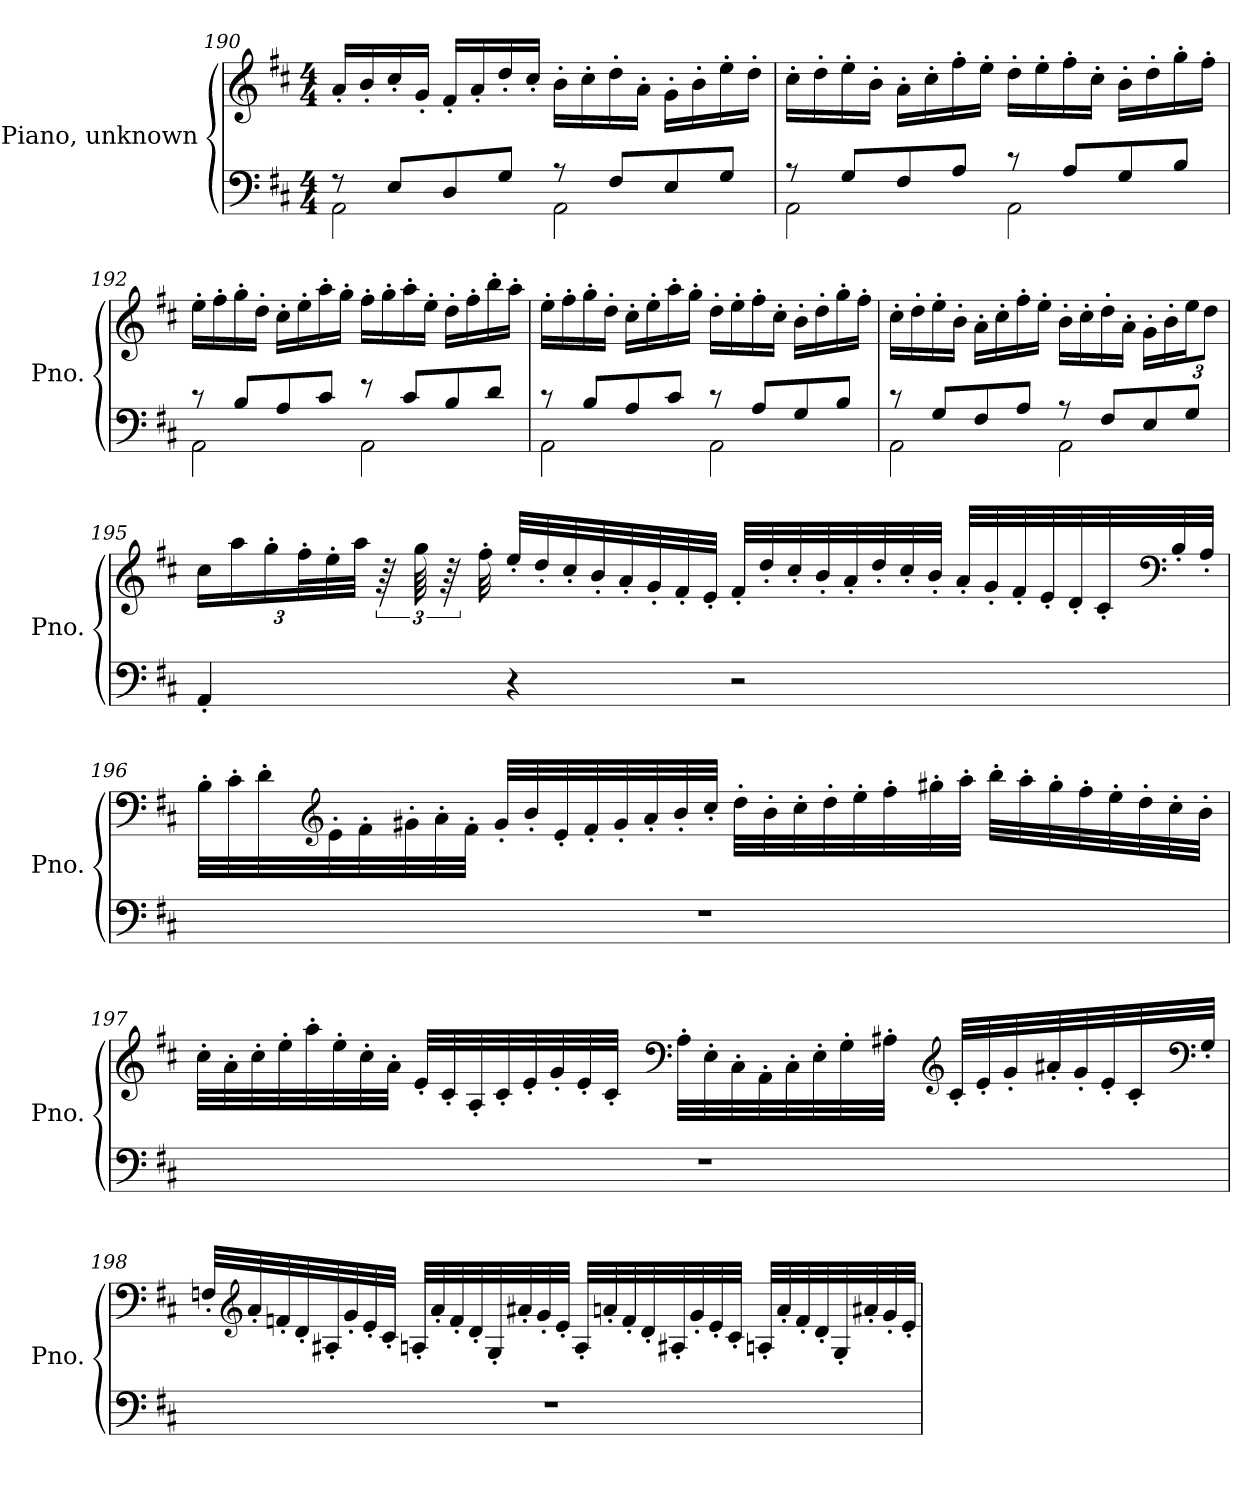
**kern	**kern
*part1	*part1
*staff2	*staff1
*I"Piano, unknown	*
*I'Pno.	*
*clefF4	*clefG2
*k[f#c#]	*k[f#c#]
*M4/4	*M4/4
=190	=190
*^	*
8r	2AA\	16a'/LL
.	.	16b'/
8E/L	.	16cc#'/
.	.	16g'/JJ
8D/	.	16f#'/LL
.	.	16a'/
8G/J	.	16dd'/
.	.	16cc#'/JJ
8r	2AA\	16b'\LL
.	.	16cc#'\
8F#/L	.	16dd'\
.	.	16a'\JJ
8E/	.	16g'\LL
.	.	16b'\
8G/J	.	16ee'\
.	.	16dd'\JJ
!!LO:LB:g=z
=191	=191	=191
8r	2AA\	16cc#'\LL
.	.	16dd'\
8G/L	.	16ee'\
.	.	16b'\JJ
8F#/	.	16a'\LL
.	.	16cc#'\
8A/J	.	16ff#'\
.	.	16ee'\JJ
8r	2AA\	16dd'\LL
.	.	16ee'\
8A/L	.	16ff#'\
.	.	16cc#'\JJ
8G/	.	16b'\LL
.	.	16dd'\
8B/J	.	16gg'\
.	.	16ff#'\JJ
=192	=192	=192
8r	2AA\	16ee'\LL
.	.	16ff#'\
8B/L	.	16gg'\
.	.	16dd'\JJ
8A/	.	16cc#'\LL
.	.	16ee'\
8c#/J	.	16aa'\
.	.	16gg'\JJ
8r	2AA\	16ff#'\LL
.	.	16gg'\
8c#/L	.	16aa'\
.	.	16ee'\JJ
8B/	.	16dd'\LL
.	.	16ff#'\
8d/J	.	16bb'\
.	.	16aa'\JJ
!!LO:LB:g=z
=193	=193	=193
8r	2AA\	16ee'\LL
.	.	16ff#'\
8B/L	.	16gg'\
.	.	16dd'\JJ
8A/	.	16cc#'\LL
.	.	16ee'\
8c#/J	.	16aa'\
.	.	16gg'\JJ
8r	2AA\	16dd'\LL
.	.	16ee'\
8A/L	.	16ff#'\
.	.	16cc#'\JJ
8G/	.	16b'\LL
.	.	16dd'\
8B/J	.	16gg'\
.	.	16ff#'\JJ
=194	=194	=194
8r	2AA\	16cc#'\LL
.	.	16dd'\
8G/L	.	16ee'\
.	.	16b'\JJ
8F#/	.	16a'\LL
.	.	16cc#'\
8A/J	.	16ff#'\
.	.	16ee'\JJ
8r	2AA\	16b'\LL
.	.	16cc#'\
8F#/L	.	16dd'\
.	.	16a'\JJ
8E/	.	16g'\LL
.	.	16b'\
*	*	*Xbrackettup
8G/J	.	24ee\J
.	.	12dd\J
*v	*v	*
!!LO:PB:g=z
=195	=195
4AA'/	24cc#\LL
.	24aa\
.	24gg'\
.	48ff#'\L
.	48ee'\
.	48aa\JJJ
*	*brackettup
.	96r
.	96gg\
.	96r
.	32ff#'\
4r	32ee'/LLL
.	32dd'/
.	32cc#'/
.	32b'/
.	32a'/
.	32g'/
.	32f#'/
.	32e'/JJJ
2r	32f#'/LLL
.	32dd'/
.	32cc#'/
.	32b'/
.	32a'/
.	32dd'/
.	32cc#'/
.	32b'/JJJ
.	32a'/LLL
.	32g'/
.	32f#'/
.	32e'/
.	32d'/
.	32c#'/
*	*clefF4
.	32B'/
.	32A'/JJJ
!!LO:LB:g=z
=196	=196
1r	32B'\LLL
.	32c#'\
.	32d'\
*	*clefG2
.	32e'\
.	32f#'\
.	32g#X'\
.	32a'\
.	32f#'\JJJ
.	32g#'/LLL
.	32b'/
.	32e'/
.	32f#'/
.	32g#'/
.	32a'/
.	32b'/
.	32cc#'/JJJ
.	32dd'\LLL
.	32b'\
.	32cc#'\
.	32dd'\
.	32ee'\
.	32ff#'\
.	32gg#X'\
.	32aa'\JJJ
.	32bb'\LLL
.	32aa'\
.	32gg#'\
.	32ff#'\
.	32ee'\
.	32dd'\
.	32cc#'\
.	32b'\JJJ
!!LO:LB:g=z
=197	=197
1r	32cc#'\LLL
.	32a'\
.	32cc#'\
.	32ee'\
.	32aa'\
.	32ee'\
.	32cc#'\
.	32a'\JJJ
.	32e'/LLL
.	32c#'/
.	32A'/
.	32c#'/
.	32e'/
.	32g'/
.	32e'/
.	32c#'/JJJ
*	*clefF4
.	32A'\LLL
.	32E'\
.	32C#'\
.	32AA'\
.	32C#'\
.	32E'\
.	32G'\
.	32A#X'\JJJ
*	*clefG2
.	32c#'/LLL
.	32e'/
.	32g'/
.	32a#X'/
.	32g'/
.	32e'/
.	32c#'/
*	*clefF4
.	32G'/JJJ
!!LO:LB:g=z
=198	=198
1r	32Fn'/LLL
*	*clefG2
.	32a'/
.	32fn'/
.	32d'/
.	32A#X'/
.	32g'/
.	32e'/
.	32c#'/JJJ
.	32An'/LLL
.	32a'/
.	32f'/
.	32d'/
.	32G'/
.	32a#X'/
.	32g'/
.	32e'/JJJ
.	32A'/LLL
.	32an'/
.	32f'/
.	32d'/
.	32A#X'/
.	32g'/
.	32e'/
.	32c#'/JJJ
.	32An'/LLL
.	32a'/
.	32f'/
.	32d'/
.	32G'/
.	32a#X'/
.	32g'/
.	32e'/JJJ
=	=
*-	*-
